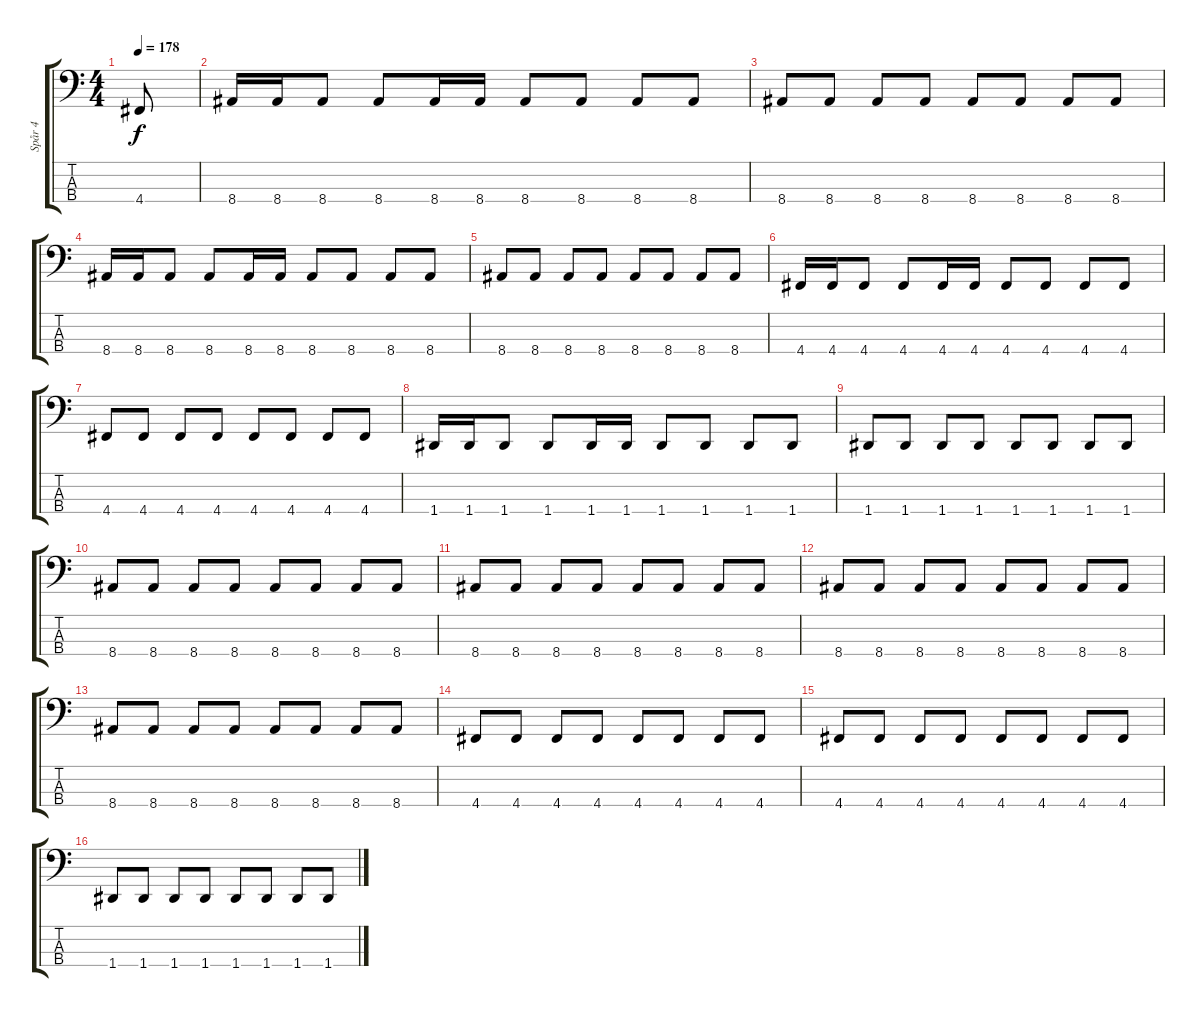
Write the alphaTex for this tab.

\track ("Spår 4" "Spår 4") {instrument synthbass1}
\staff {score tabs}
\tuning (G2 D2 A1 D1) {hide}
\ts (4 4)
\tempo 178
\clef f4
\ks c
4.4.8{dy f} |
8.4.16 8.4.16 8.4.8 8.4.8 8.4.16 8.4.16 8.4.8 8.4.8 8.4.8 8.4.8 |
8.4.8 8.4.8 8.4.8 8.4.8 8.4.8 8.4.8 8.4.8 8.4.8 |
8.4.16 8.4.16 8.4.8 8.4.8 8.4.16 8.4.16 8.4.8 8.4.8 8.4.8 8.4.8 |
8.4.8 8.4.8 8.4.8 8.4.8 8.4.8 8.4.8 8.4.8 8.4.8 |
4.4.16 4.4.16 4.4.8 4.4.8 4.4.16 4.4.16 4.4.8 4.4.8 4.4.8 4.4.8 |
4.4.8 4.4.8 4.4.8 4.4.8 4.4.8 4.4.8 4.4.8 4.4.8 |
1.4.16 1.4.16 1.4.8 1.4.8 1.4.16 1.4.16 1.4.8 1.4.8 1.4.8 1.4.8 |
1.4.8 1.4.8 1.4.8 1.4.8 1.4.8 1.4.8 1.4.8 1.4.8 |
8.4.8 8.4.8 8.4.8 8.4.8 8.4.8 8.4.8 8.4.8 8.4.8 |
8.4.8 8.4.8 8.4.8 8.4.8 8.4.8 8.4.8 8.4.8 8.4.8 |
8.4.8 8.4.8 8.4.8 8.4.8 8.4.8 8.4.8 8.4.8 8.4.8 |
8.4.8 8.4.8 8.4.8 8.4.8 8.4.8 8.4.8 8.4.8 8.4.8 |
4.4.8 4.4.8 4.4.8 4.4.8 4.4.8 4.4.8 4.4.8 4.4.8 |
4.4.8 4.4.8 4.4.8 4.4.8 4.4.8 4.4.8 4.4.8 4.4.8 |
1.4.8 1.4.8 1.4.8 1.4.8 1.4.8 1.4.8 1.4.8 1.4.8
